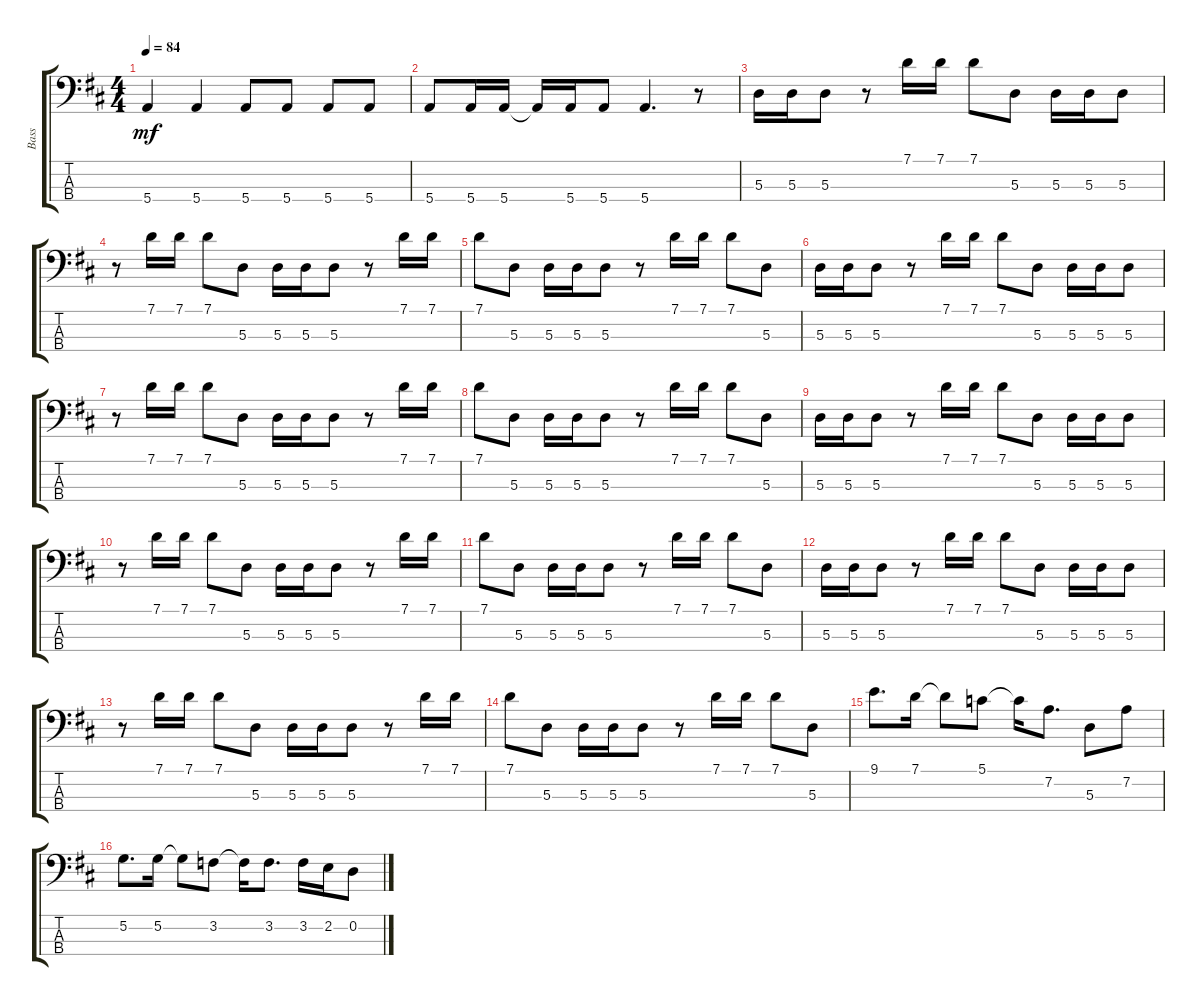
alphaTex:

\track ("Bass" "Bass") {instrument electricbasspick}
\staff {score tabs}
\tuning (G2 D2 A1 E1) {hide}
\ts (4 4)
\tempo 84
\clef f4
\ks d
5.4.4{dy mf} 5.4.4 5.4.8 5.4.8 5.4.8 5.4.8 |
5.4.8 5.4.16 5.4.16 5.4{t}.16 5.4.16 5.4.8 5.4.4{d} r.8 |
5.3.16 5.3.16 5.3.8 r.8 7.1.16 7.1.16 7.1.8 5.3.8 5.3.16 5.3.16 5.3.8 |
r.8 7.1.16 7.1.16 7.1.8 5.3.8 5.3.16 5.3.16 5.3.8 r.8 7.1.16 7.1.16 |
7.1.8 5.3.8 5.3.16 5.3.16 5.3.8 r.8 7.1.16 7.1.16 7.1.8 5.3.8 |
5.3.16 5.3.16 5.3.8 r.8 7.1.16 7.1.16 7.1.8 5.3.8 5.3.16 5.3.16 5.3.8 |
r.8 7.1.16 7.1.16 7.1.8 5.3.8 5.3.16 5.3.16 5.3.8 r.8 7.1.16 7.1.16 |
7.1.8 5.3.8 5.3.16 5.3.16 5.3.8 r.8 7.1.16 7.1.16 7.1.8 5.3.8 |
5.3.16 5.3.16 5.3.8 r.8 7.1.16 7.1.16 7.1.8 5.3.8 5.3.16 5.3.16 5.3.8 |
r.8 7.1.16 7.1.16 7.1.8 5.3.8 5.3.16 5.3.16 5.3.8 r.8 7.1.16 7.1.16 |
7.1.8 5.3.8 5.3.16 5.3.16 5.3.8 r.8 7.1.16 7.1.16 7.1.8 5.3.8 |
5.3.16 5.3.16 5.3.8 r.8 7.1.16 7.1.16 7.1.8 5.3.8 5.3.16 5.3.16 5.3.8 |
r.8 7.1.16 7.1.16 7.1.8 5.3.8 5.3.16 5.3.16 5.3.8 r.8 7.1.16 7.1.16 |
7.1.8 5.3.8 5.3.16 5.3.16 5.3.8 r.8 7.1.16 7.1.16 7.1.8 5.3.8 |
9.1.8{d} 7.1.16 7.1{t}.8 5.1.8 5.1{t}.16 7.2.8{d} 5.3.8 7.2.8 |
5.2.8{d} 5.2.16 5.2{t}.8 3.2.8 3.2{t}.16 3.2.8{d} 3.2.16 2.2.16 0.2.8
